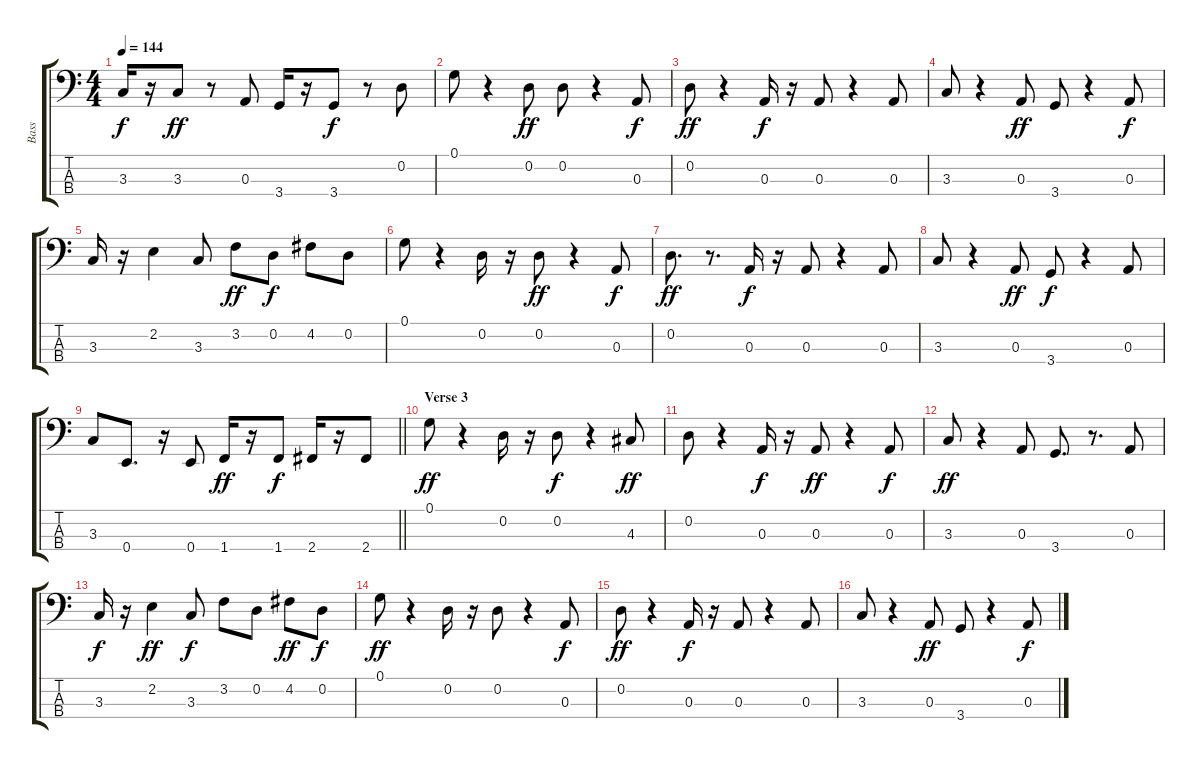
\track ("Bass" "Bass") {instrument electricbassfinger}
\staff {score tabs}
\tuning (G2 D2 A1 E1) {hide}
\ts (4 4)
\tempo 144
\clef f4
\ks c
3.3.16{dy f} r.16 3.3.8{dy ff} r.8 0.3.8 3.4.16 r.16 3.4.8{dy f} r.8 0.2.8 |
0.1.8 r.4 0.2.8{dy ff} 0.2.8 r.4 0.3.8{dy f} |
0.2.8{dy ff} r.4 0.3.16{dy f} r.16 0.3.8 r.4 0.3.8 |
3.3.8 r.4 0.3.8{dy ff} 3.4.8 r.4 0.3.8{dy f} |
3.3.16 r.16 2.2.4 3.3.8 3.2.8{dy ff} 0.2.8{dy f} 4.2.8 0.2.8 |
0.1.8 r.4 0.2.16 r.16 0.2.8{dy ff} r.4 0.3.8{dy f} |
0.2.8{d dy ff} r.8{d} 0.3.16{dy f} r.16 0.3.8 r.4 0.3.8 |
3.3.8 r.4 0.3.8{dy ff} 3.4.8{dy f} r.4 0.3.8 |
\barLineRight lightlight
3.3.8 0.4.8{d} r.16 0.4.8 1.4.16{dy ff} r.16 1.4.8{dy f} 2.4.16 r.16 2.4.8 |
\section ("" "Verse 3")
0.1.8{dy ff} r.4 0.2.16 r.16 0.2.8{dy f} r.4 4.3.8{dy ff} |
0.2.8 r.4 0.3.16{dy f} r.16 0.3.8{dy ff} r.4 0.3.8{dy f} |
3.3.8{dy ff} r.4 0.3.8 3.4.8{d} r.8{d} 0.3.8 |
3.3.16{dy f} r.16 2.2.4{dy ff} 3.3.8{dy f} 3.2.8 0.2.8 4.2.8{dy ff} 0.2.8{dy f} |
0.1.8{dy ff} r.4 0.2.16 r.16 0.2.8 r.4 0.3.8{dy f} |
0.2.8{dy ff} r.4 0.3.16{dy f} r.16 0.3.8 r.4 0.3.8 |
3.3.8 r.4 0.3.8{dy ff} 3.4.8 r.4 0.3.8{dy f}
